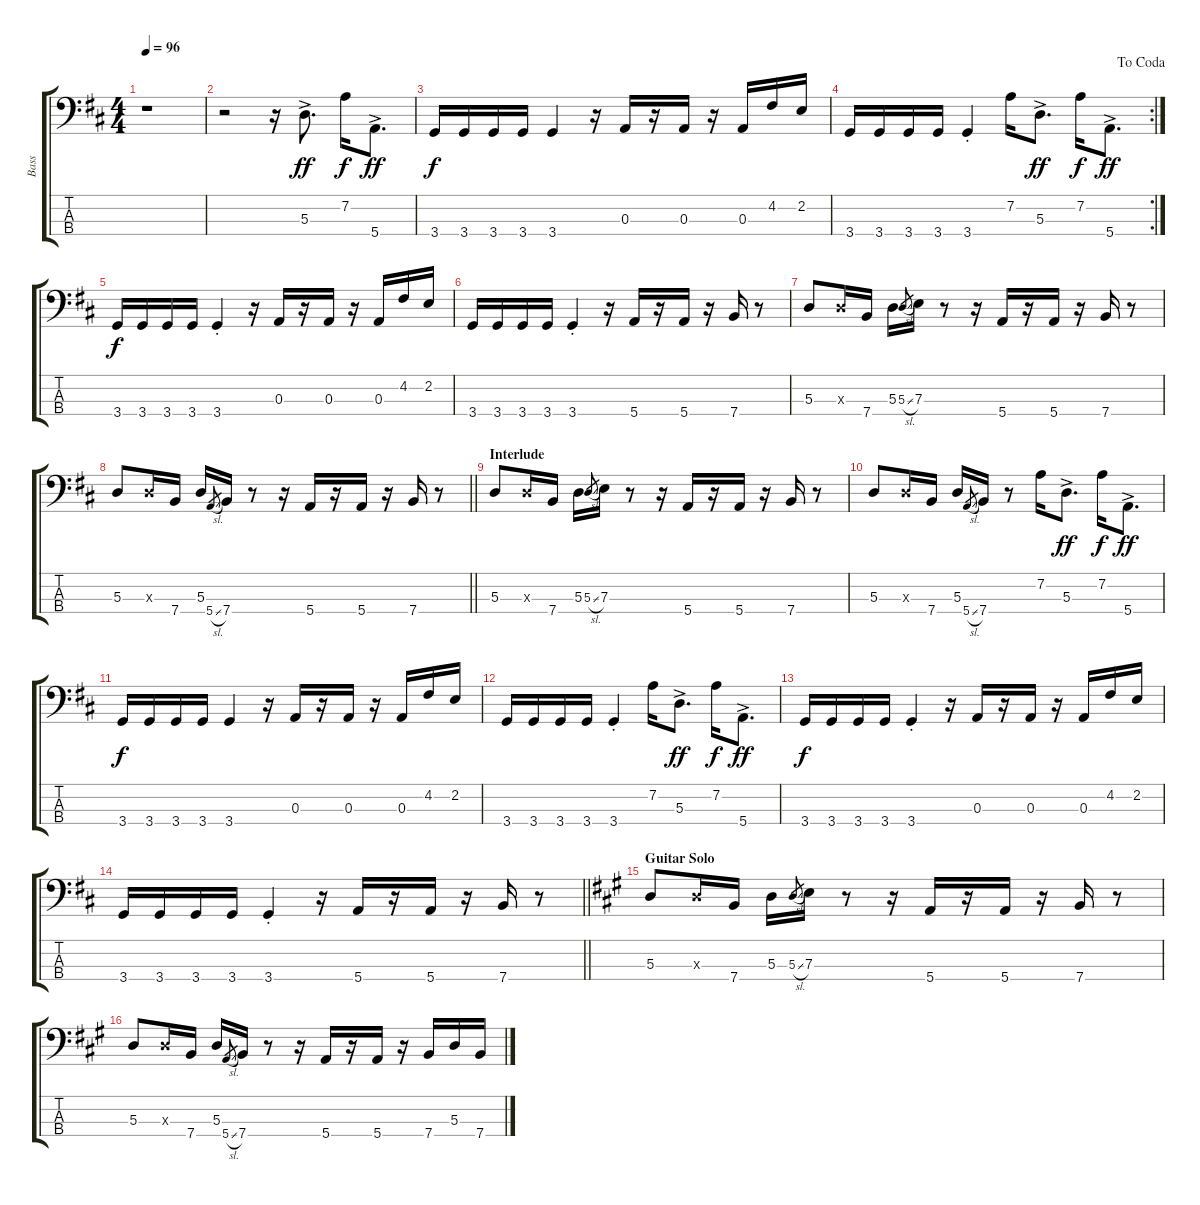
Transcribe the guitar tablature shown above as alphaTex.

\track ("Bass" "Bass") {instrument electricbassfinger}
\staff {score tabs}
\tuning (G2 D2 A1 E1) {hide}
\ts (4 4)
\tempo 96
\clef f4
\ks d
r.1{dy ff} |
r.2 r.16 5.3{ac}.8{d} 7.2.16{dy f} 5.4{ac}.8{d dy ff} |
3.4.16{dy f} 3.4.16 3.4.16 3.4.16 3.4.4 r.16 0.3.16 r.16 0.3.16 r.16 0.3.16 4.2.16 2.2.16 |
\rc 2
\jump dacoda
3.4.16 3.4.16 3.4.16 3.4.16 3.4{st}.4 7.2.16 5.3{ac}.8{d dy ff} 7.2.16{dy f} 5.4{ac}.8{d dy ff} |
3.4.16{dy f} 3.4.16 3.4.16 3.4.16 3.4{st}.4 r.16 0.3.16 r.16 0.3.16 r.16 0.3.16 4.2.16 2.2.16 |
3.4.16 3.4.16 3.4.16 3.4.16 3.4{st}.4 r.16 5.4.16 r.16 5.4.16 r.16 7.4.16 r.8 |
5.3.8 5.3{x}.16 7.4.16 5.3.16 5.3{sl}.8{gr} 7.3.16 r.8 r.16 5.4.16 r.16 5.4.16 r.16 7.4.16 r.8 |
\barLineRight lightlight
5.3.8 5.3{x}.16 7.4.16 5.3.16 5.4{sl}.8{gr} 7.4.16 r.8 r.16 5.4.16 r.16 5.4.16 r.16 7.4.16 r.8 |
\section ("" "Interlude")
5.3.8 5.3{x}.16 7.4.16 5.3.16 5.3{sl}.8{gr} 7.3.16 r.8 r.16 5.4.16 r.16 5.4.16 r.16 7.4.16 r.8 |
5.3.8 5.3{x}.16 7.4.16 5.3.16 5.4{sl}.8{gr} 7.4.16 r.8 7.2.16 5.3{ac}.8{d dy ff} 7.2.16{dy f} 5.4{ac}.8{d dy ff} |
3.4.16{dy f} 3.4.16 3.4.16 3.4.16 3.4.4 r.16 0.3.16 r.16 0.3.16 r.16 0.3.16 4.2.16 2.2.16 |
3.4.16 3.4.16 3.4.16 3.4.16 3.4{st}.4 7.2.16 5.3{ac}.8{d dy ff} 7.2.16{dy f} 5.4{ac}.8{d dy ff} |
3.4.16{dy f} 3.4.16 3.4.16 3.4.16 3.4{st}.4 r.16 0.3.16 r.16 0.3.16 r.16 0.3.16 4.2.16 2.2.16 |
\barLineRight lightlight
3.4.16 3.4.16 3.4.16 3.4.16 3.4{st}.4 r.16 5.4.16 r.16 5.4.16 r.16 7.4.16 r.8 |
\section ("" "Guitar Solo")
\ks a
5.3.8 5.3{x}.16 7.4.16 5.3.16 5.3{sl}.8{gr} 7.3.16 r.8 r.16 5.4.16 r.16 5.4.16 r.16 7.4.16 r.8 |
5.3.8 5.3{x}.16 7.4.16 5.3.16 5.4{sl}.8{gr} 7.4.16 r.8 r.16 5.4.16 r.16 5.4.16 r.16 7.4.16 5.3.16 7.4.16
